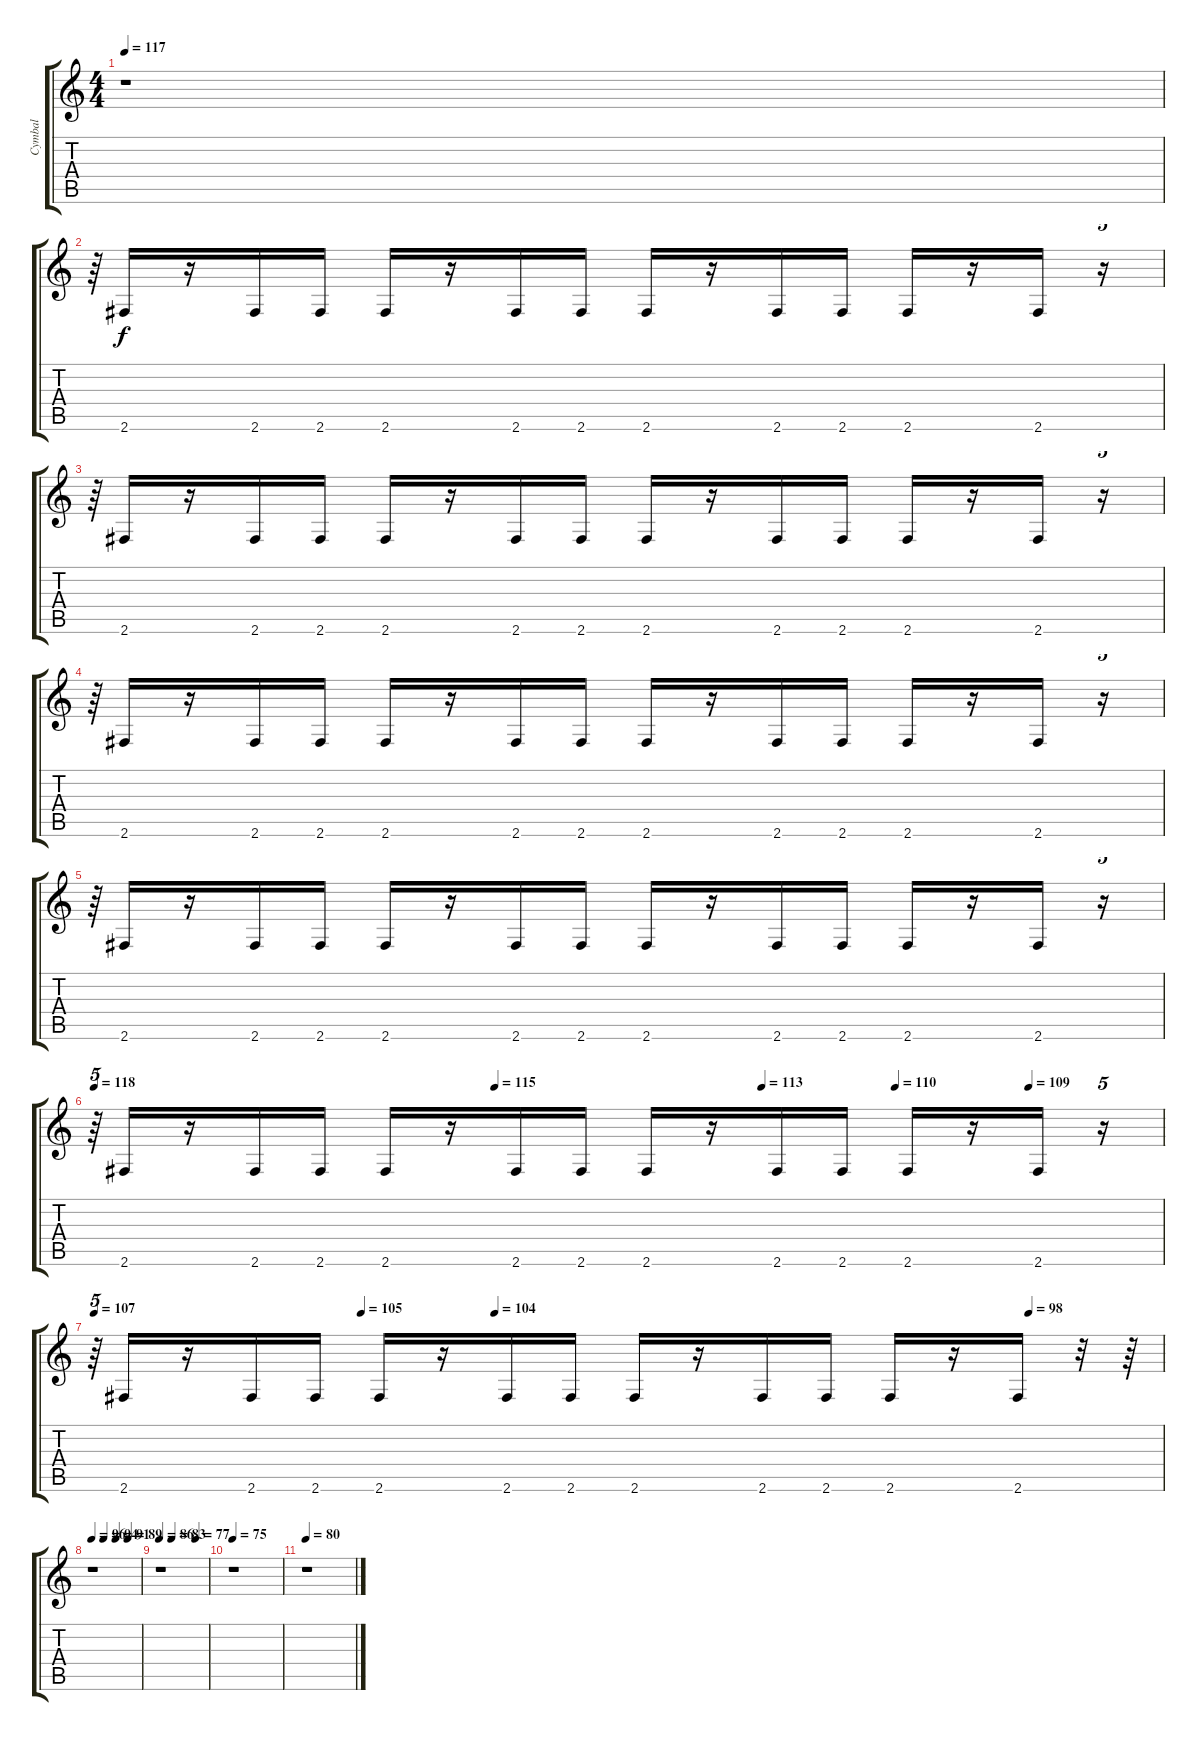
\track ("Cymbal" "Cymbal") {instrument acousticguitarsteel}
\staff {score tabs}
\tuning (E4 B3 G3 D3 A2 E2) {hide}
\ts (4 4)
\tempo 117
\clef g2
\ks c
r.1{dy f} |
r.64{tu (5 4)} 2.6.16{volume 16} r.16 2.6.16 2.6.16 2.6.16 r.16 2.6.16 2.6.16 2.6.16 r.16 2.6.16 2.6.16 2.6.16 r.16 2.6.16 r.16{tu (5 4)} |
r.64{tu (5 4)} 2.6.16 r.16 2.6.16 2.6.16 2.6.16 r.16 2.6.16 2.6.16 2.6.16 r.16 2.6.16 2.6.16 2.6.16 r.16 2.6.16 r.16{tu (5 4)} |
r.64{tu (5 4)} 2.6.16 r.16 2.6.16 2.6.16 2.6.16 r.16 2.6.16 2.6.16 2.6.16 r.16 2.6.16 2.6.16 2.6.16 r.16 2.6.16 r.16{tu (5 4)} |
r.64{tu (5 4)} 2.6.16 r.16 2.6.16 2.6.16 2.6.16 r.16 2.6.16 2.6.16 2.6.16 r.16 2.6.16 2.6.16 2.6.16 r.16 2.6.16 r.16{tu (5 4)} |
\tempo 118
\tempo (115 0.375)
\tempo (113 0.625)
\tempo (110 0.75)
\tempo (109 0.875)
r.64{tu (5 4)} 2.6.16 r.16 2.6.16 2.6.16 2.6.16 r.16 2.6.16 2.6.16 2.6.16 r.16 2.6.16 2.6.16 2.6.16 r.16 2.6.16 r.16{tu (5 4)} |
\tempo 107
\tempo (105 0.25)
\tempo (104 0.375)
\tempo (98 0.875)
r.64{tu (5 4)} 2.6.16 r.16 2.6.16 2.6.16 2.6.16 r.16 2.6.16 2.6.16 2.6.16 r.16 2.6.16 2.6.16 2.6.16 r.16 2.6.16 r.32 r.64 |
\tempo 96
\tempo (94 0.25)
\tempo (91 0.5)
\tempo (89 0.75)
r.1 |
\tempo 86
\tempo (83 0.25)
\tempo (77 0.75)
r.1 |
\tempo 75
r.1 |
\tempo 80
r.1
